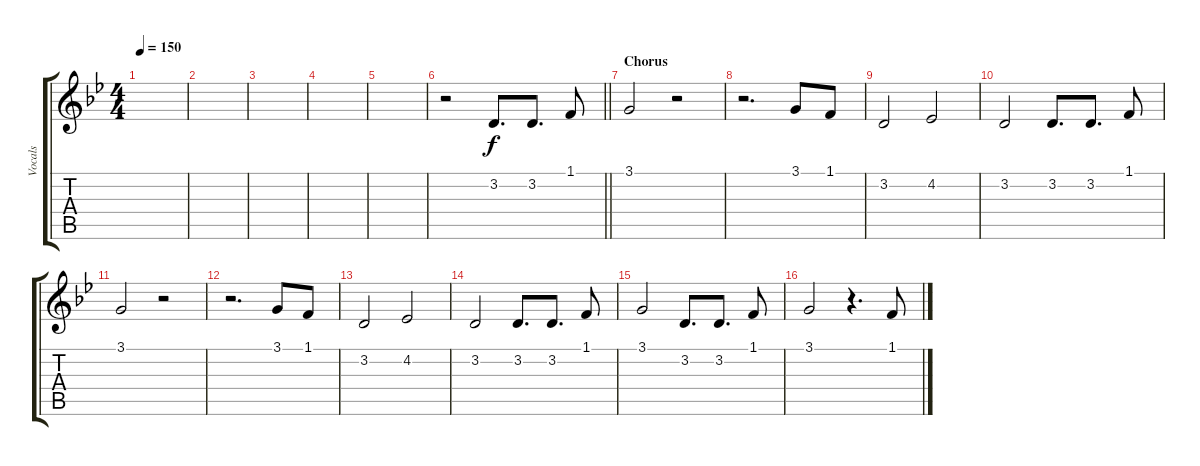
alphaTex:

\track ("Vocals" "Vocals") {instrument oboe}
\staff {score tabs}
\tuning (E4 B3 G3 D3 A2 E2) {hide}
\ts (4 4)
\tempo 150
\clef g2
\ks bb
|
|
|
|
|
\barLineRight lightlight
r.2 3.2.8{d} 3.2.8{d} 1.1.8 |
\section ("" "Chorus")
3.1.2 r.2 |
r.2{d} 3.1.8 1.1.8 |
3.2.2 4.2.2 |
3.2.2 3.2.8{d} 3.2.8{d} 1.1.8 |
3.1.2 r.2 |
r.2{d} 3.1.8 1.1.8 |
3.2.2 4.2.2 |
3.2.2 3.2.8{d} 3.2.8{d} 1.1.8 |
3.1.2 3.2.8{d} 3.2.8{d} 1.1.8 |
3.1.2 r.4{d} 1.1.8
